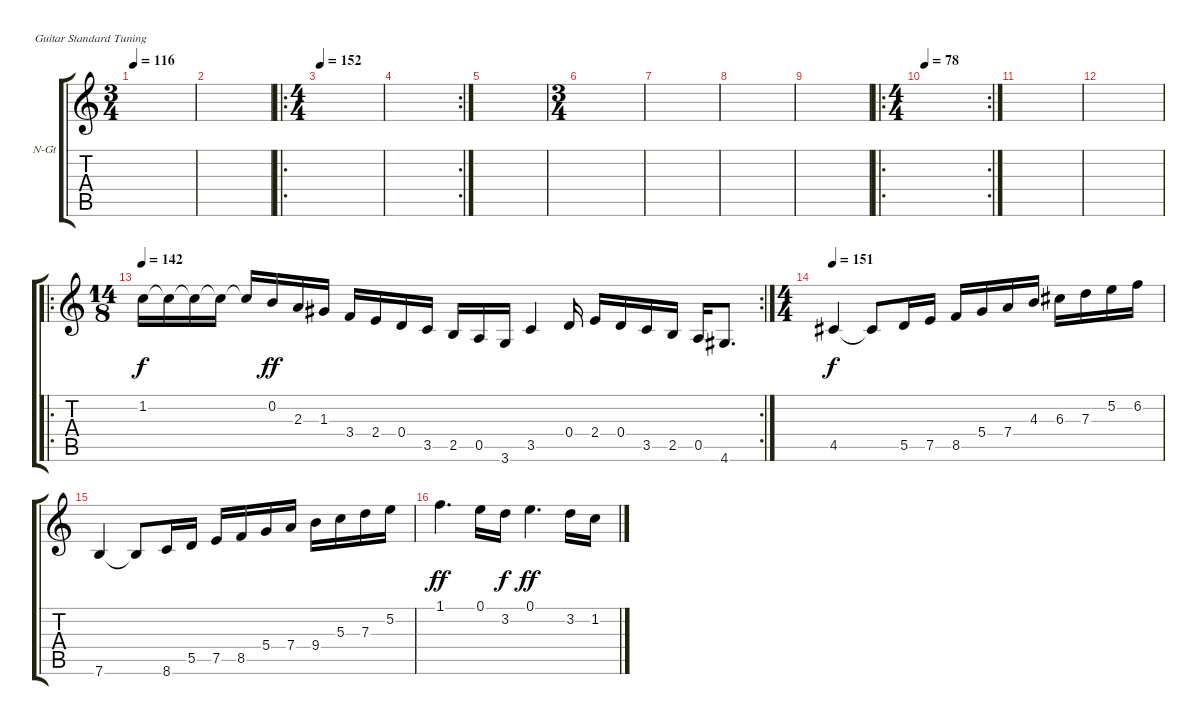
\defaultSystemsLayout 4
\bracketExtendMode groupsimilarinstruments
\firstSystemTrackNameOrientation horizontal
\otherSystemsTrackNameOrientation horizontal
\track ("Background Guitar" "N-Gt") {instrument acousticguitarnylon}
\staff {score tabs}
\tuning (E4 B3 G3 D3 A2 E2)
\ts (3 4)
\tempo 116
\clef g2
\ks c
|
|
\ro
\ts (4 4)
\tempo 152
|
\rc 2
|
|
\ts (3 4)
|
|
|
|
\ro
\rc 2
\ts (4 4)
\tempo 78
|
|
|
\ro
\rc 2
\ts (14 8)
\tempo 142
1.2.16 1.2{t}.16 1.2{t}.16 1.2{t}.16 1.2{t}.16 0.2.16{dy ff} 2.3.16 1.3.16 3.4.16 2.4.16 0.4.16 3.5.16 2.5.16 0.5.16 3.6.16 3.5.4 0.4.16 2.4.16 0.4.16 3.5.16 2.5.16 0.5.16 4.6.8{d} |
\ts (4 4)
\tempo 151
4.5.4{dy f} 4.5{t}.8 5.5.16 7.5.16 8.5.16 5.4.16 7.4.16 4.3.16 6.3.16 7.3.16 5.2.16 6.2.16 |
7.6.4 7.6{t}.8 8.6.16 5.5.16 7.5.16 8.5.16 5.4.16 7.4.16 9.4.16 5.3.16 7.3.16 5.2.16 |
1.1.4{d dy ff} 0.1.16 3.2.16{dy f} 0.1.4{d dy ff} 3.2.16 1.2.16
